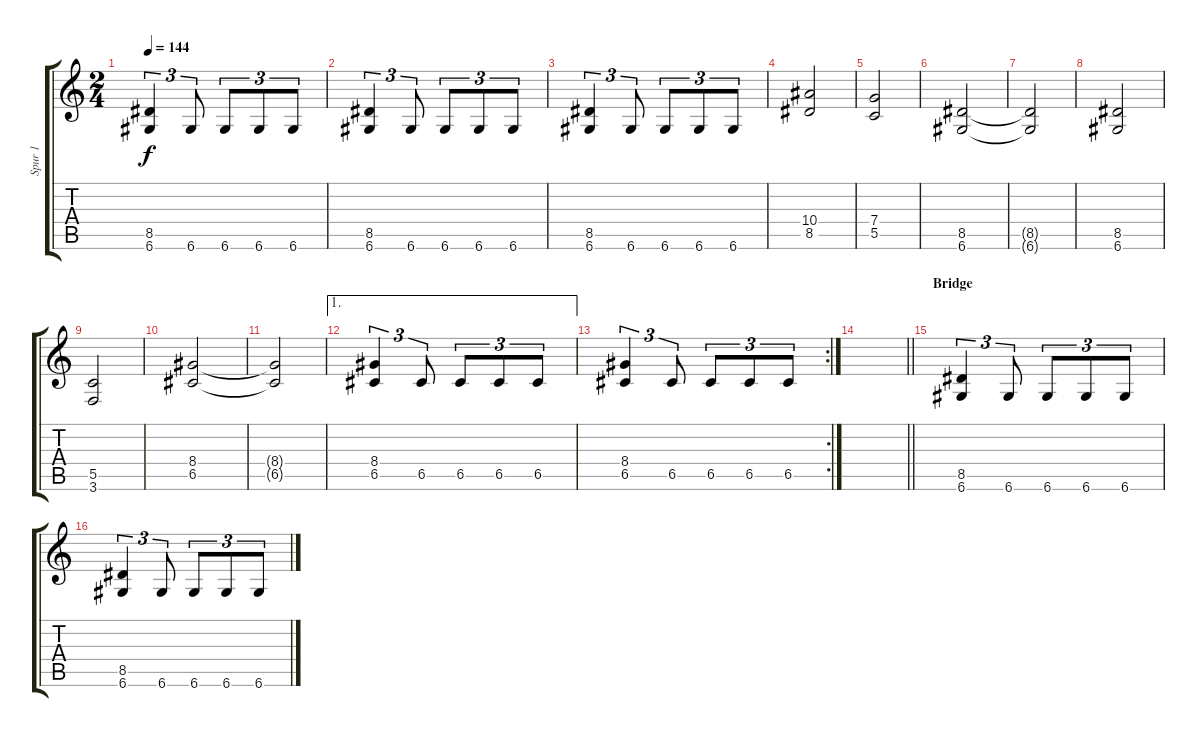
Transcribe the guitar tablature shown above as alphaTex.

\track ("Spur 1" "Spur 1") {instrument distortionguitar}
\staff {score tabs}
\tuning (D4 A3 F3 C3 G2 D2) {hide}
\ts (2 4)
\tempo 144
\clef g2
\ks c
(8.5 6.6).4{tu (3 2) dy f} 6.6.8{tu (3 2)} 6.6.8{tu (3 2)} 6.6.8{tu (3 2)} 6.6.8{tu (3 2)} |
(8.5 6.6).4{tu (3 2)} 6.6.8{tu (3 2)} 6.6.8{tu (3 2)} 6.6.8{tu (3 2)} 6.6.8{tu (3 2)} |
(8.5 6.6).4{tu (3 2)} 6.6.8{tu (3 2)} 6.6.8{tu (3 2)} 6.6.8{tu (3 2)} 6.6.8{tu (3 2)} |
(10.4 8.5).2 |
(7.4 5.5).2 |
(8.5 6.6).2 |
(8.5{t} 6.6{t}).2 |
(8.5 6.6).2 |
(5.5 3.6).2 |
(8.4 6.5).2 |
(8.4{t} 6.5{t}).2 |
\ae 1
(8.4 6.5).4{tu (3 2)} 6.5.8{tu (3 2)} 6.5.8{tu (3 2)} 6.5.8{tu (3 2)} 6.5.8{tu (3 2)} |
\rc 2
(8.4 6.5).4{tu (3 2)} 6.5.8{tu (3 2)} 6.5.8{tu (3 2)} 6.5.8{tu (3 2)} 6.5.8{tu (3 2)} |
\barLineRight lightlight
|
\section ("" "Bridge")
(8.5 6.6).4{tu (3 2)} 6.6.8{tu (3 2)} 6.6.8{tu (3 2)} 6.6.8{tu (3 2)} 6.6.8{tu (3 2)} |
(8.5 6.6).4{tu (3 2)} 6.6.8{tu (3 2)} 6.6.8{tu (3 2)} 6.6.8{tu (3 2)} 6.6.8{tu (3 2)}
